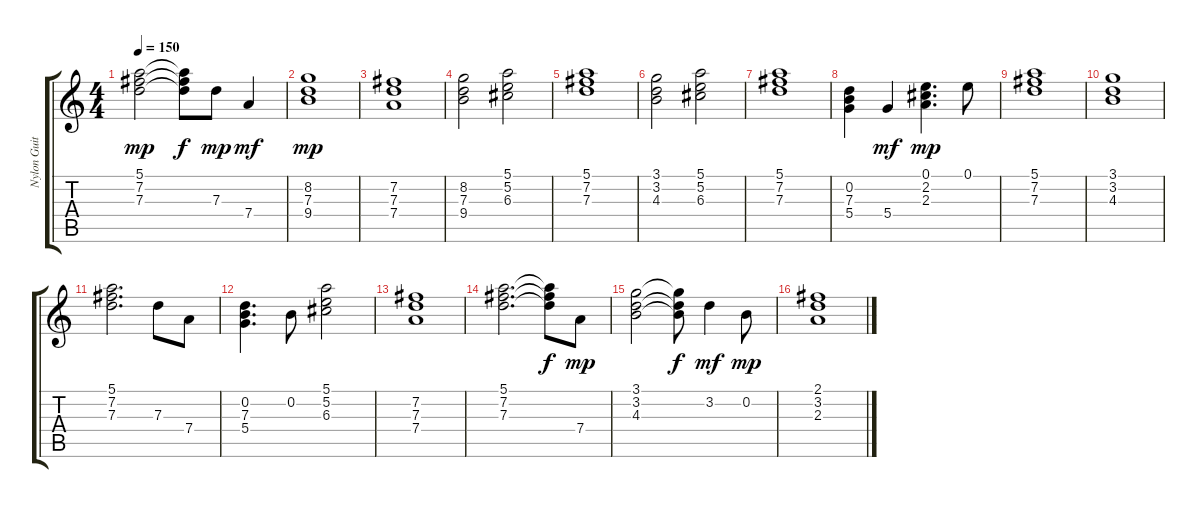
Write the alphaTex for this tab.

\track ("Nylon Guitar" "Nylon Guit") {instrument acousticguitarnylon}
\staff {score tabs}
\tuning (E4 B3 G3 D3 A2 E2) {hide}
\ts (4 4)
\tempo 150
\clef g2
\ks c
(5.1 7.2 7.3).2{dy mp} (5.1{t} 7.2{t} 7.3{t}).8{dy f} 7.3.8{dy mp} 7.4.4{dy mf} |
(8.2 7.3 9.4).1{dy mp} |
(7.2 7.3 7.4).1 |
(8.2 7.3 9.4).2 (5.1 5.2 6.3).2 |
(5.1 7.2 7.3).1 |
(3.1 3.2 4.3).2 (5.1 5.2 6.3).2 |
(5.1 7.2 7.3).1 |
(0.2 7.3 5.4).4 5.4.4{dy mf} (0.1 2.2 2.3).4{d dy mp} 0.1.8 |
(5.1 7.2 7.3).1 |
(3.1 3.2 4.3).1 |
(5.1 7.2 7.3).2{d} 7.3.8 7.4.8 |
(0.2 7.3 5.4).4{d} 0.2.8 (5.1 5.2 6.3).2 |
(7.2 7.3 7.4).1 |
(5.1 7.2 7.3).2{d} (5.1{t} 7.2{t} 7.3{t}).8{dy f} 7.4.8{dy mp} |
(3.1 3.2 4.3).2 (3.1{t} 3.2{t} 4.3{t}).8{dy f} 3.2.4{dy mf} 0.2.8{dy mp} |
(2.1 3.2 2.3).1
